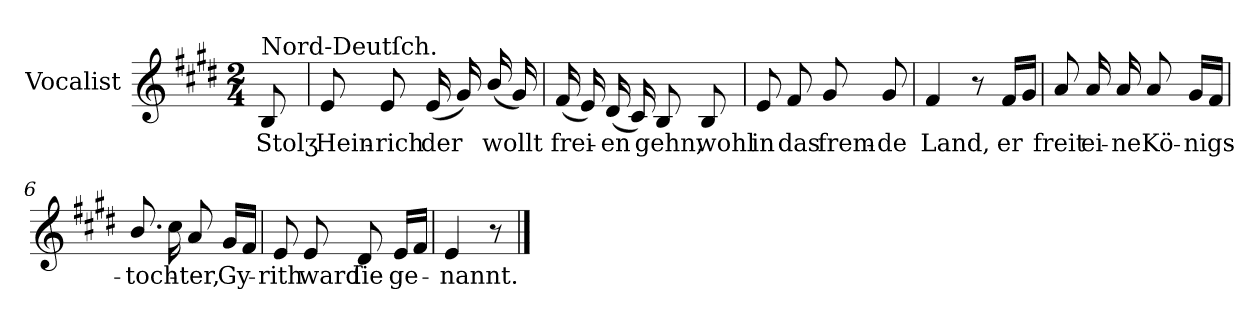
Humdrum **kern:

**kern	**text
*part1	*part1
*staff1	*staff1
*I"Vocalist	*
*k[f#c#g#d#]	*
*E:	*
*M2/4	*
=	=
!LO:TX:a:t=Nord-Deutſch.	!
8B	Stolʒ
=1	=1
8e	Hein-
8e	-rich
(16e	der
16g#)	.
(16b/	wollt
16g#)	.
=2	=2
(16f#	frei-
16e)	.
(16d#	-en
16c#)	.
8B	gehn,
8B	wohl
=3	=3
8e	in
8f#	das
8g#	frem-
8g#	-de
=4	=4
4f#	Land,
8r	.
16f#LL	er
16g#JJ	.
=5	=5
8a	freit
16a	ei-
16a	-ne
8a	Kö-
16g#LL	-nigs-
16f#JJ	.
=6	=6
8.b/	-toch-
16cc#	.
8a	-ter,
16g#LL	Gy-
16f#JJ	.
=7	=7
8e	-rith
8e	ward
8d#	ſie
16eLL	ge-
16f#JJ	.
=8	=8
4e	-nannt.
8r	.
==	==
*-	*-
